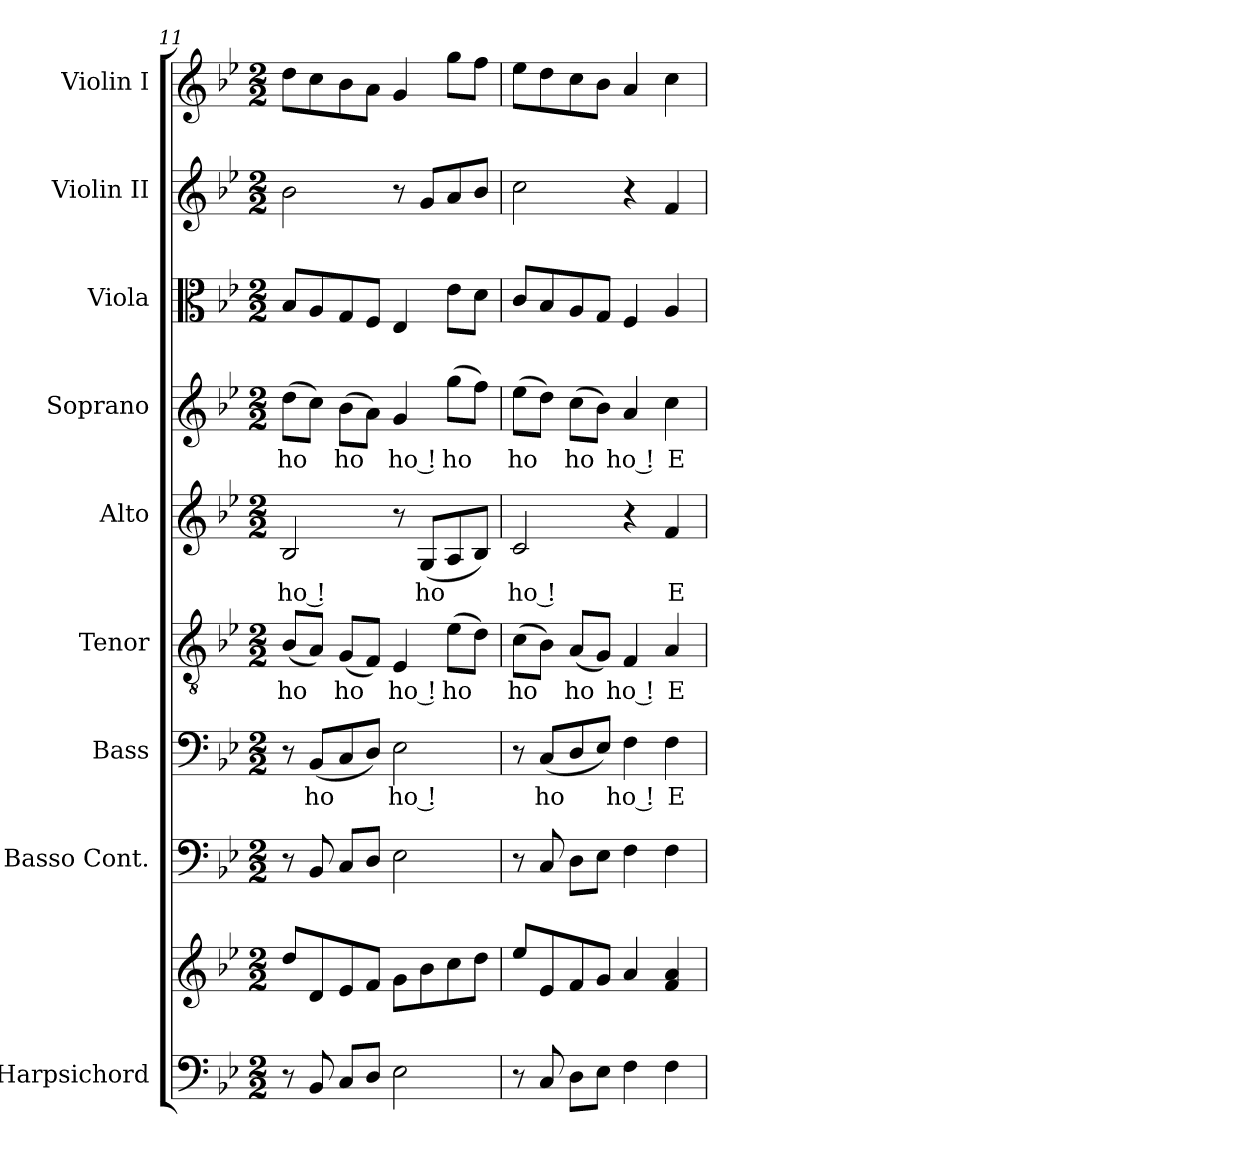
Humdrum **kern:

**kern	**kern	**kern	**kern	**text	**kern	**text	**kern	**text	**kern	**text	**kern	**kern	**kern
*part9	*part9	*part8	*part7	*part7	*part6	*part6	*part5	*part5	*part4	*part4	*part3	*part2	*part1
*staff10	*staff9	*staff8	*staff7	*staff7	*staff6	*staff6	*staff5	*staff5	*staff4	*staff4	*staff3	*staff2	*staff1
*I"Harpsichord	*	*I"Basso Cont.	*I"Bass	*	*I"Tenor	*	*I"Alto	*	*I"Soprano	*	*I"Viola	*I"Violin II	*I"Violin I
*I'Hpsd.	*	*	*I'B.	*	*I'T.	*	*I'A.	*	*I'S.	*	*	*	*
!!LO:PB:g=z
*clefF4	*clefG2	*clefF4	*clefF4	*	*clefGv2	*	*clefG2	*	*clefG2	*	*clefC3	*clefG2	*clefG2
*	*	*	*	*	*ITrd7c12	*	*	*	*	*	*	*	*
*k[b-e-]	*k[b-e-]	*k[b-e-]	*k[b-e-]	*	*k[b-e-]	*	*k[b-e-]	*	*k[b-e-]	*	*k[b-e-]	*k[b-e-]	*k[b-e-]
*B-:	*B-:	*B-:	*B-:	*	*B-:	*	*B-:	*	*B-:	*	*B-:	*B-:	*B-:
*M2/2	*M2/2	*M2/2	*M2/2	*	*M2/2	*	*M2/2	*	*M2/2	*	*M2/2	*M2/2	*M2/2
=11	=11	=11	=11	=11	=11	=11	=11	=11	=11	=11	=11	=11	=11
!	!	!	!	!	!	!LO:LY:b:color=#000000	!	!	!	!	!	!	!
!	!	!	!	!	!	!	!	!LO:LY:b:color=#000000	!	!	!	!	!
!	!	!	!	!	!	!	!	!	!	!LO:LY:b:color=#000000	!	!	!
8r	8ddi/L	8r	8r	.	(8BB-i/L	ho	2B-i/	ho !	(8ddi\L	ho	8B-i/L	2b-i\	8ddi\L
!	!	!	!	!LO:LY:b:color=#000000	!	!	!	!	!	!	!	!	!
8BB-i/	8di/	8BB-i/	(8BB-i/L	ho	8AAi/J)	.	.	.	8cci\J)	.	8Ai/	.	8cci\
!	!	!	!	!	!	!LO:LY:b:color=#000000	!	!	!	!	!	!	!
!	!	!	!	!	!	!	!	!	!	!LO:LY:b:color=#000000	!	!	!
8Ci/L	8e-i/	8Ci/L	8Ci/	.	(8GGi/L	ho	.	.	(8b-i\L	ho	8Gi/	.	8b-i\
8Di/J	8fi/J	8Di/J	8Di/J)	.	8FFi/J)	.	.	.	8ai\J)	.	8Fi/J	.	8ai\J
!	!	!	!	!LO:LY:b:color=#000000	!	!	!	!	!	!	!	!	!
!	!	!	!	!	!	!LO:LY:b:color=#000000	!	!	!	!	!	!	!
!	!	!	!	!	!	!	!	!	!	!LO:LY:b:color=#000000	!	!	!
2E-i\	8gi\L	2E-i\	2E-i\	ho !	4EE-i/	ho !	8r	.	4gi/	ho !	4E-i/	8r	4gi/
!	!	!	!	!	!	!	!	!LO:LY:b:color=#000000	!	!	!	!	!
.	8b-i\	.	.	.	.	.	(8Gi/L	ho	.	.	.	8gi/L	.
!	!	!	!	!	!	!LO:LY:b:color=#000000	!	!	!	!	!	!	!
!	!	!	!	!	!	!	!	!	!	!LO:LY:b:color=#000000	!	!	!
.	8cci\	.	.	.	(8E-i\L	ho	8Ai/	.	(8ggi\L	ho	8e-i\L	8ai/	8ggi\L
.	8ddi\J	.	.	.	8Di\J)	.	8B-i/J)	.	8ffi\J)	.	8di\J	8b-i/J	8ffi\J
=12	=12	=12	=12	=12	=12	=12	=12	=12	=12	=12	=12	=12	=12
!	!	!	!	!	!	!LO:LY:b:color=#000000	!	!	!	!	!	!	!
!	!	!	!	!	!	!	!	!LO:LY:b:color=#000000	!	!	!	!	!
!	!	!	!	!	!	!	!	!	!	!LO:LY:b:color=#000000	!	!	!
8r	8ee-i/L	8r	8r	.	(8Ci\L	ho	2ci/	ho !	(8ee-i\L	ho	8ci/L	2cci\	8ee-i\L
!	!	!	!	!LO:LY:b:color=#000000	!	!	!	!	!	!	!	!	!
8Ci/	8e-i/	8Ci/	(8Ci/L	ho	8BB-i\J)	.	.	.	8ddi\J)	.	8B-i/	.	8ddi\
!	!	!	!	!	!	!LO:LY:b:color=#000000	!	!	!	!	!	!	!
!	!	!	!	!	!	!	!	!	!	!LO:LY:b:color=#000000	!	!	!
8Di\L	8fi/	8Di\L	8Di/	.	(8AAi/L	ho	.	.	(8cci\L	ho	8Ai/	.	8cci\
8E-i\J	8gi/J	8E-i\J	8E-i/J)	.	8GGi/J)	.	.	.	8b-i\J)	.	8Gi/J	.	8b-i\J
!	!	!	!	!LO:LY:b:color=#000000	!	!	!	!	!	!	!	!	!
!	!	!	!	!	!	!LO:LY:b:color=#000000	!	!	!	!	!	!	!
!	!	!	!	!	!	!	!	!	!	!LO:LY:b:color=#000000	!	!	!
4Fi\	4ai/	4Fi\	4Fi\	ho !	4FFi/	ho !	4r	.	4ai/	ho !	4Fi/	4r	4ai/
!	!	!	!	!LO:LY:b:color=#000000	!	!	!	!	!	!	!	!	!
!	!	!	!	!	!	!LO:LY:b:color=#000000	!	!	!	!	!	!	!
!	!	!	!	!	!	!	!	!LO:LY:b:color=#000000	!	!	!	!	!
!	!	!	!	!	!	!	!	!	!	!LO:LY:b:color=#000000	!	!	!
4Fi\	4fi/ 4ai	4Fi\	4Fi\	E-	4AAi/	E-	4fi/	E-	4cci\	E-	4Ai/	4fi/	4cci\
=	=	=	=	=	=	=	=	=	=	=	=	=	=
*-	*-	*-	*-	*-	*-	*-	*-	*-	*-	*-	*-	*-	*-
